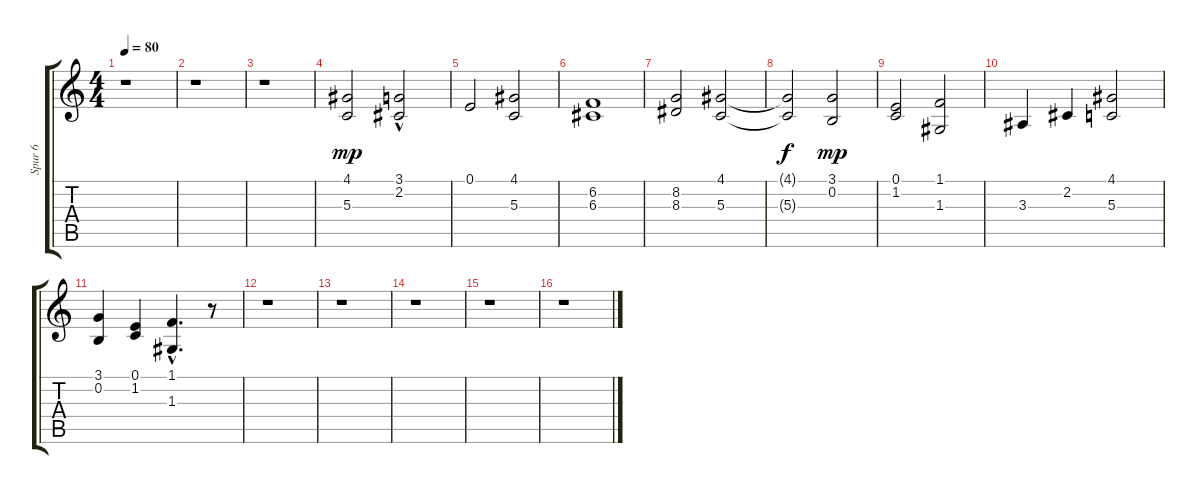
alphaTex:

\track ("Spur 6" "Spur 6") {instrument stringensemble2}
\staff {score tabs}
\tuning (E4 B3 G3 D3 A2 E2) {hide}
\ts (4 4)
\tempo 80
\clef g2
\ks c
r.1{dy mp} |
r.1 |
r.1 |
(4.1 5.3).2 (3.1 2.2{hac}).2 |
0.1.2 (4.1 5.3).2 |
(6.2 6.3).1 |
(8.2 8.3).2 (4.1 5.3).2 |
(4.1{t} 5.3{t}).2{dy f} (3.1 0.2).2{dy mp} |
(0.1 1.2).2 (1.1 1.3).2 |
3.3.4 2.2.4 (4.1 5.3).2 |
(3.1 0.2).4 (0.1 1.2).4 (1.1{hac} 1.3{hac}).4{d} r.8 |
r.1 |
r.1 |
r.1 |
r.1 |
r.1
